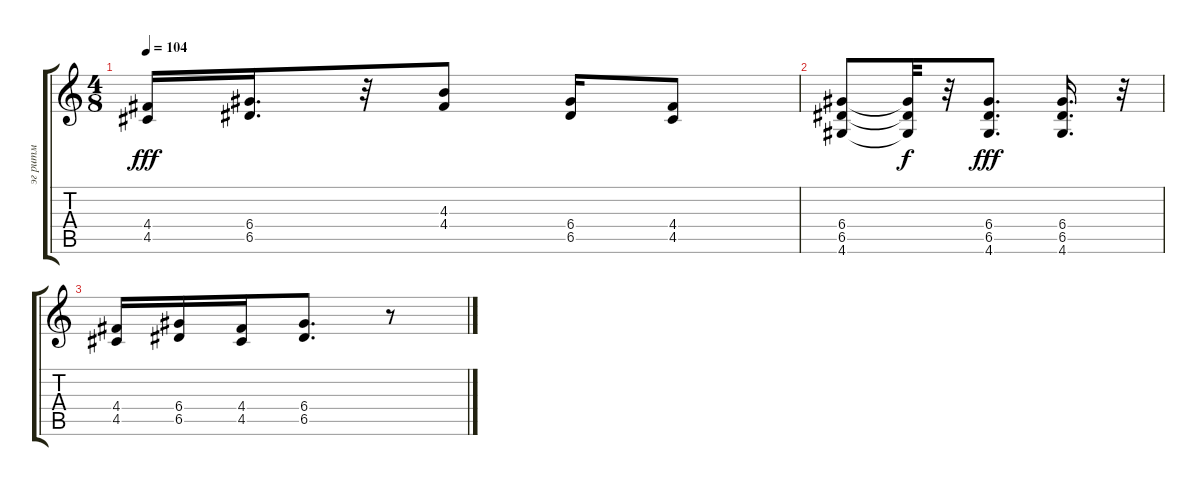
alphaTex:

\track ("эг ритм" "эг ритм") {instrument distortionguitar}
\staff {score tabs}
\tuning (E4 B3 G3 D3 A2 E2) {hide}
\ts (4 8)
\tempo 104
\clef g2
\ks c
(4.4 4.5).16{dy fff} (6.4 6.5).16{d} r.32 (4.3 4.4).8 (6.4 6.5).16 (4.4 4.5).8 |
(6.4 6.5 4.6).8 (6.4{t} 6.5{t} 4.6{t}).32{dy f} r.32 (6.4 6.5 4.6).8{d dy fff} (6.4 6.5 4.6).16{d} r.32 |
(4.4 4.5).16 (6.4 6.5).16 (4.4 4.5).16 (6.4 6.5).8{d} r.8
